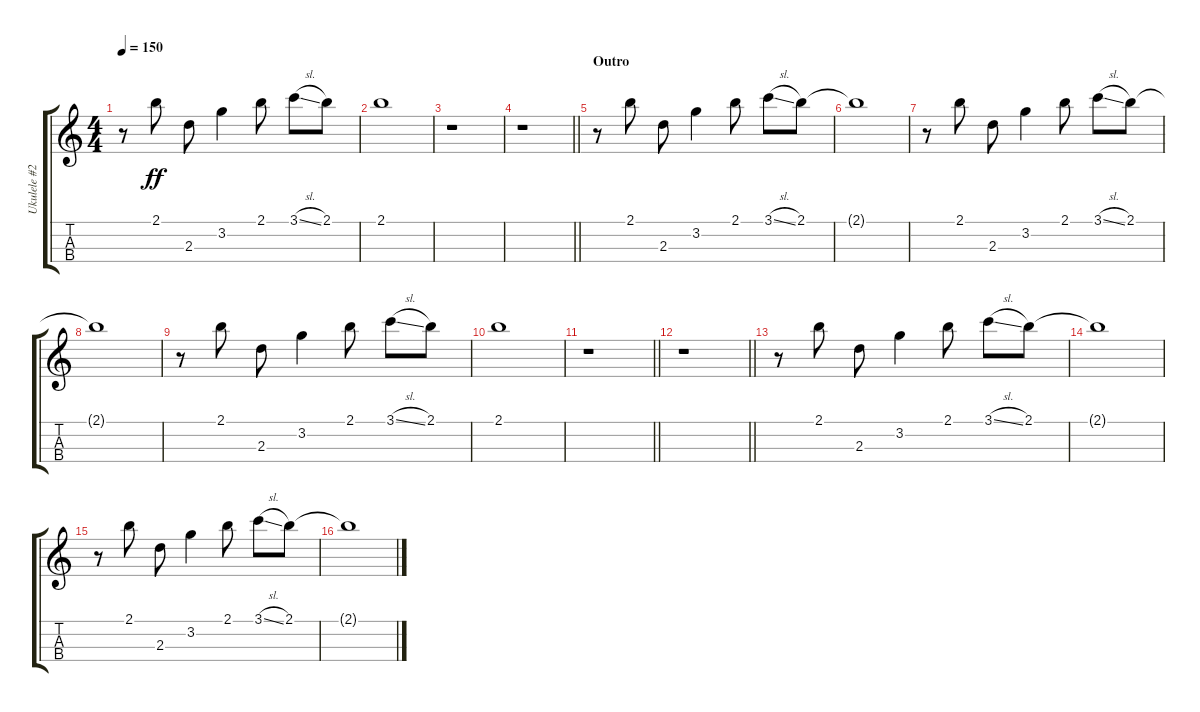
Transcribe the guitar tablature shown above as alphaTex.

\track ("Ukulele #2" "Ukulele #2") {instrument acousticguitarnylon}
\staff {score tabs}
\tuning (A4 E4 C4 G4) {hide}
\ts (4 4)
\tempo 150
\clef g2
\ks c
r.8{dy ff} 2.1.8 2.3.8 3.2.4 2.1.8 3.1{sl}.8 2.1.8 |
2.1.1 |
r.1 |
\barLineRight lightlight
r.1 |
\section ("" "Outro")
r.8 2.1.8 2.3.8 3.2.4 2.1.8 3.1{sl}.8 2.1.8 |
2.1{t}.1 |
r.8 2.1.8 2.3.8 3.2.4 2.1.8 3.1{sl}.8 2.1.8 |
2.1{t}.1 |
r.8 2.1.8 2.3.8 3.2.4 2.1.8 3.1{sl}.8 2.1.8 |
2.1.1 |
\barLineRight lightlight
r.1 |
\barLineRight lightlight
r.1 |
r.8 2.1.8 2.3.8 3.2.4 2.1.8 3.1{sl}.8 2.1.8 |
2.1{t}.1 |
r.8 2.1.8 2.3.8 3.2.4 2.1.8 3.1{sl}.8 2.1.8 |
2.1{t}.1
